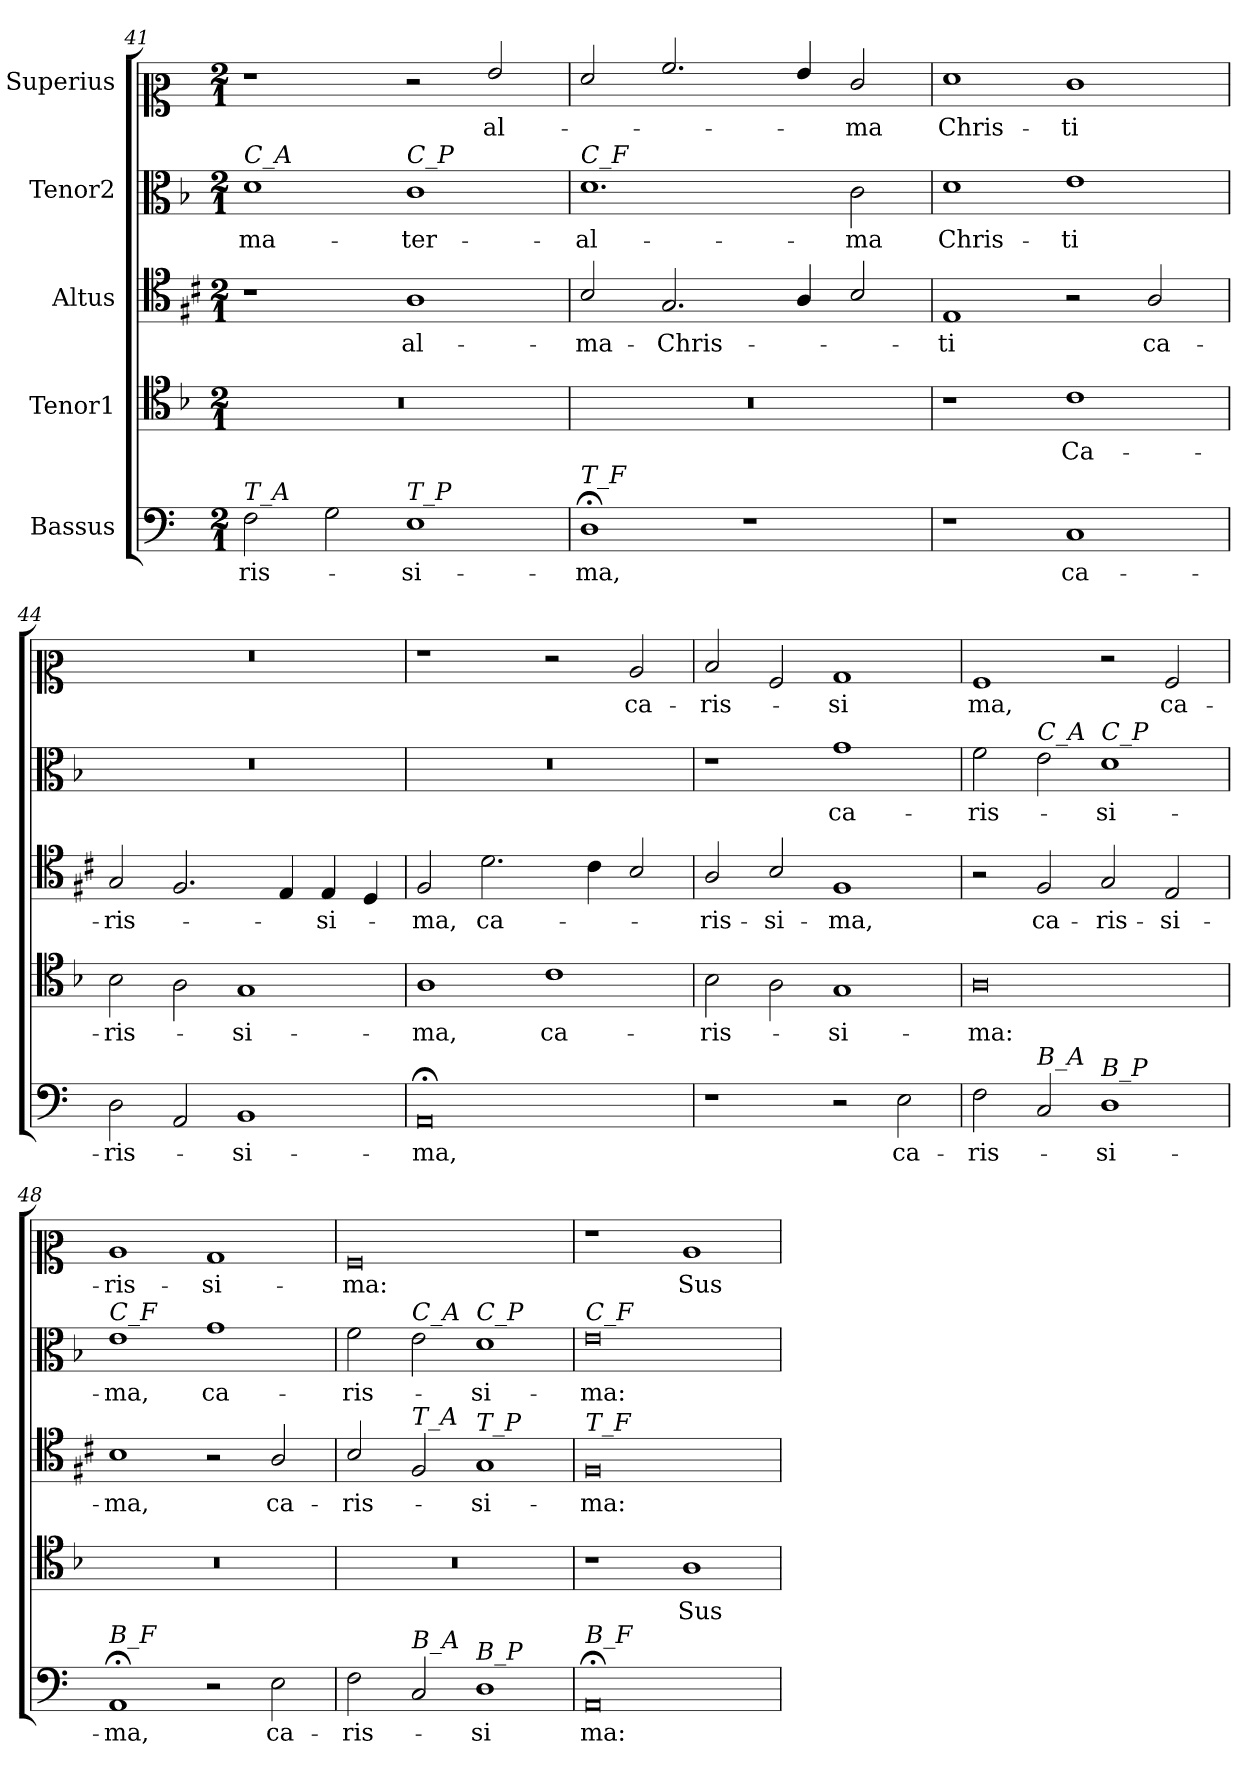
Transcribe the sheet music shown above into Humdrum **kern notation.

**kern	**text	**kern	**text	**kern	**text	**kern	**text	**kern	**text
*part5	*part5	*part4	*part4	*part3	*part3	*part2	*part2	*part1	*part1
*staff5	*staff5	*staff4	*staff4	*staff3	*staff3	*staff2	*staff2	*staff1	*staff1
*I"Bassus	*	*I"Tenor1	*	*I"Altus	*	*I"Tenor2	*	*I"Superius	*
*clefF4	*	*clefC4	*	*clefC4	*	*clefC3	*	*clefC2	*
*	*	*	*	*ITrd1c2	*	*	*	*	*
*k[]	*	*k[b-]	*	*k[]	*	*k[b-]	*	*k[]	*
*C:	*	*	*	*C:	*	*	*	*C:	*
*M2/1	*	*M2/1	*	*M2/1	*	*M2/1	*	*M2/1	*
=41	=41	=41	=41	=41	=41	=41	=41	=41	=41
!	!	!	!	!	!	!LO:TX:a:i:t=C_A	!	!	!
!LO:TX:a:i:t=T_A	!	!	!	!	!	!	!	!	!
!	!LO:LY:b	!	!	!	!	!	!LO:LY:b	!	!
2F\	-ris-	0r	.	1r	.	1d	ma-	1r	.
2G\	.	.	.	.	.	.	.	.	.
!	!	!	!	!	!	!LO:TX:a:i:t=C_P	!	!	!
!LO:TX:a:i:t=T_P	!	!	!	!	!	!	!	!	!
!	!LO:LY:b	!	!	!	!LO:LY:b	!	!LO:LY:b	!	!
1E	-si-	.	.	1G	al-	1c	-ter-	2r	.
!	!	!	!	!	!	!	!	!	!LO:LY:b
.	.	.	.	.	.	.	.	2g/	al-
=42	=42	=42	=42	=42	=42	=42	=42	=42	=42
!	!	!	!	!	!	!LO:TX:a:i:t=C_F	!	!	!
!LO:TX:a:i:t=T_F	!	!	!	!	!	!	!	!	!
!	!LO:LY:b	!	!	!	!LO:LY:b	!	!LO:LY:b	!	!
1D;<	-ma,	0r	.	2A/	-ma-	1.d	-al-	2f/	.
!	!	!	!	!	!LO:LY:b	!	!	!	!
.	.	.	.	2.F/	-Chris-	.	.	2.a/	.
1r	.	.	.	.	.	.	.	.	.
.	.	.	.	4G/	.	.	.	4g/	.
!	!	!	!	!	!	!	!LO:LY:b	!	!LO:LY:b
.	.	.	.	2A/	.	2c\	-ma	2e/	-ma
=43	=43	=43	=43	=43	=43	=43	=43	=43	=43
!	!	!	!	!	!LO:LY:b	!	!LO:LY:b	!	!LO:LY:b
1r	.	1r	.	1D	-ti	1d	Chris-	1f	Chris-
!	!LO:LY:b	!	!LO:LY:b	!	!	!	!LO:LY:b	!	!LO:LY:b
1C	ca-	1c	Ca-	2r	.	1e	-ti	1e	-ti
!	!	!	!	!	!LO:LY:b	!	!	!	!
.	.	.	.	2G/	ca-	.	.	.	.
=44	=44	=44	=44	=44	=44	=44	=44	=44	=44
!	!LO:LY:b	!	!LO:LY:b	!	!LO:LY:b	!	!	!	!
2D\	-ris-	2B-\	-ris-	2F/	-ris-	0r	.	0r	.
2AA/	.	2A\	.	2.E/	.	.	.	.	.
!	!LO:LY:b	!	!LO:LY:b	!	!	!	!	!	!
1BB	-si-	1G	-si-	.	.	.	.	.	.
.	.	.	.	4D/	.	.	.	.	.
!	!	!	!	!	!LO:LY:b	!	!	!	!
.	.	.	.	4D/	-si-	.	.	.	.
.	.	.	.	4C/	.	.	.	.	.
=45	=45	=45	=45	=45	=45	=45	=45	=45	=45
!	!LO:LY:b	!	!LO:LY:b	!	!LO:LY:b	!	!	!	!
0AA;<	-ma,	1A	-ma,	2E/	-ma,	0r	.	1r	.
!	!	!	!	!	!LO:LY:b	!	!	!	!
.	.	.	.	2.c\	ca-	.	.	.	.
!	!	!	!LO:LY:b	!	!	!	!	!	!
.	.	1c	ca-	.	.	.	.	2r	.
.	.	.	.	4B\	.	.	.	.	.
!	!	!	!	!	!	!	!	!	!LO:LY:b
.	.	.	.	2A/	.	.	.	2c/	ca-
=46	=46	=46	=46	=46	=46	=46	=46	=46	=46
!	!	!	!LO:LY:b	!	!LO:LY:b	!	!	!	!LO:LY:b
1r	.	2B-\	-ris-	2G/	-ris-	1r	.	2d/	-ris-
!	!	!	!	!	!LO:LY:b	!	!	!	!
.	.	2A\	.	2A/	-si-	.	.	2A/	.
!	!	!	!LO:LY:b	!	!LO:LY:b	!	!LO:LY:b	!	!LO:LY:b
2r	.	1G	-si-	1E	-ma,	1g	ca-	1B	-si
!	!LO:LY:b	!	!	!	!	!	!	!	!
2E\	ca-	.	.	.	.	.	.	.	.
=47	=47	=47	=47	=47	=47	=47	=47	=47	=47
!	!LO:LY:b	!	!LO:LY:b	!	!	!	!LO:LY:b	!	!LO:LY:b
2F\	-ris-	0A	-ma:	2r	.	2f\	-ris-	1A	ma,
!	!	!	!	!	!	!LO:TX:a:i:t=C_A	!	!	!
!LO:TX:a:i:t=B_A	!	!	!	!	!	!	!	!	!
!	!	!	!	!	!LO:LY:b	!	!	!	!
2C/	.	.	.	2E/	ca-	2e\	.	.	.
!	!	!	!	!	!	!LO:TX:a:i:t=C_P	!	!	!
!LO:TX:a:i:t=B_P	!	!	!	!	!	!	!	!	!
!	!LO:LY:b	!	!	!	!LO:LY:b	!	!LO:LY:b	!	!
1D	-si-	.	.	2F/	-ris-	1d	-si-	2r	.
!	!	!	!	!	!LO:LY:b	!	!	!	!LO:LY:b
.	.	.	.	2D/	-si-	.	.	2A/	ca-
!!LO:PB:g=z
=48	=48	=48	=48	=48	=48	=48	=48	=48	=48
!	!	!	!	!	!	!LO:TX:a:i:t=C_F	!	!	!
!LO:TX:a:i:t=B_F	!	!	!	!	!	!	!	!	!
!	!LO:LY:b	!	!	!	!LO:LY:b	!	!LO:LY:b	!	!LO:LY:b
1AA;<	-ma,	0r	.	1A	-ma,	1e	-ma,	1c	-ris-
!	!	!	!	!	!	!	!LO:LY:b	!	!LO:LY:b
2r	.	.	.	2r	.	1g	ca-	1B	-si-
!	!LO:LY:b	!	!	!	!LO:LY:b	!	!	!	!
2E\	ca-	.	.	2G/	ca-	.	.	.	.
=49	=49	=49	=49	=49	=49	=49	=49	=49	=49
!	!LO:LY:b	!	!	!	!LO:LY:b	!	!LO:LY:b	!	!LO:LY:b
2F\	-ris-	0r	.	2A/	-ris-	2f\	-ris-	0A	-ma:
!	!	!	!	!	!	!LO:TX:a:i:t=C_A	!	!	!
!	!	!	!	!LO:TX:a:i:t=T_A	!	!	!	!	!
!LO:TX:a:i:t=B_A	!	!	!	!	!	!	!	!	!
2C/	.	.	.	2E/	.	2e\	.	.	.
!	!	!	!	!	!	!LO:TX:a:i:t=C_P	!	!	!
!	!	!	!	!LO:TX:a:i:t=T_P	!	!	!	!	!
!LO:TX:a:i:t=B_P	!	!	!	!	!	!	!	!	!
!	!LO:LY:b	!	!	!	!LO:LY:b	!	!LO:LY:b	!	!
1D	-si	.	.	1F	-si-	1d	-si-	.	.
=50	=50	=50	=50	=50	=50	=50	=50	=50	=50
!	!	!	!	!	!	!LO:TX:a:i:t=C_F	!	!	!
!	!	!	!	!LO:TX:a:i:t=T_F	!	!	!	!	!
!LO:TX:a:i:t=B_F	!	!	!	!	!	!	!	!	!
!	!LO:LY:b	!	!	!	!LO:LY:b	!	!LO:LY:b	!	!
0AA;<	ma:	1r	.	0E	-ma:	0e	-ma:	1r	.
!	!	!	!LO:LY:b	!	!	!	!	!	!LO:LY:b
.	.	1A	Sus-	.	.	.	.	1c	Sus-
=	=	=	=	=	=	=	=	=	=
*-	*-	*-	*-	*-	*-	*-	*-	*-	*-
